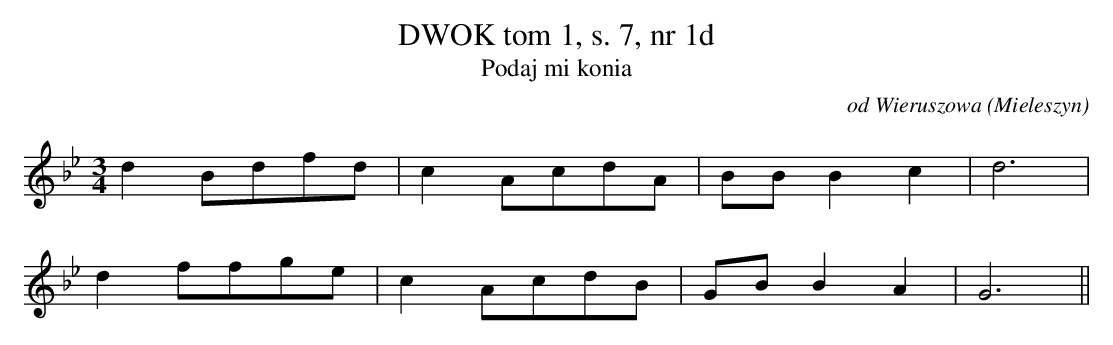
X:1
T: DWOK tom 1, s. 7, nr 1d
T: Podaj mi konia
O: od Wieruszowa (Mieleszyn)
M: 3/4
L: 1/8
K: Bb
d2Bdfd | c2AcdA | BBB2c2 | d6 |
d2ffge | c2AcdB | GBB2A2 | G6||
